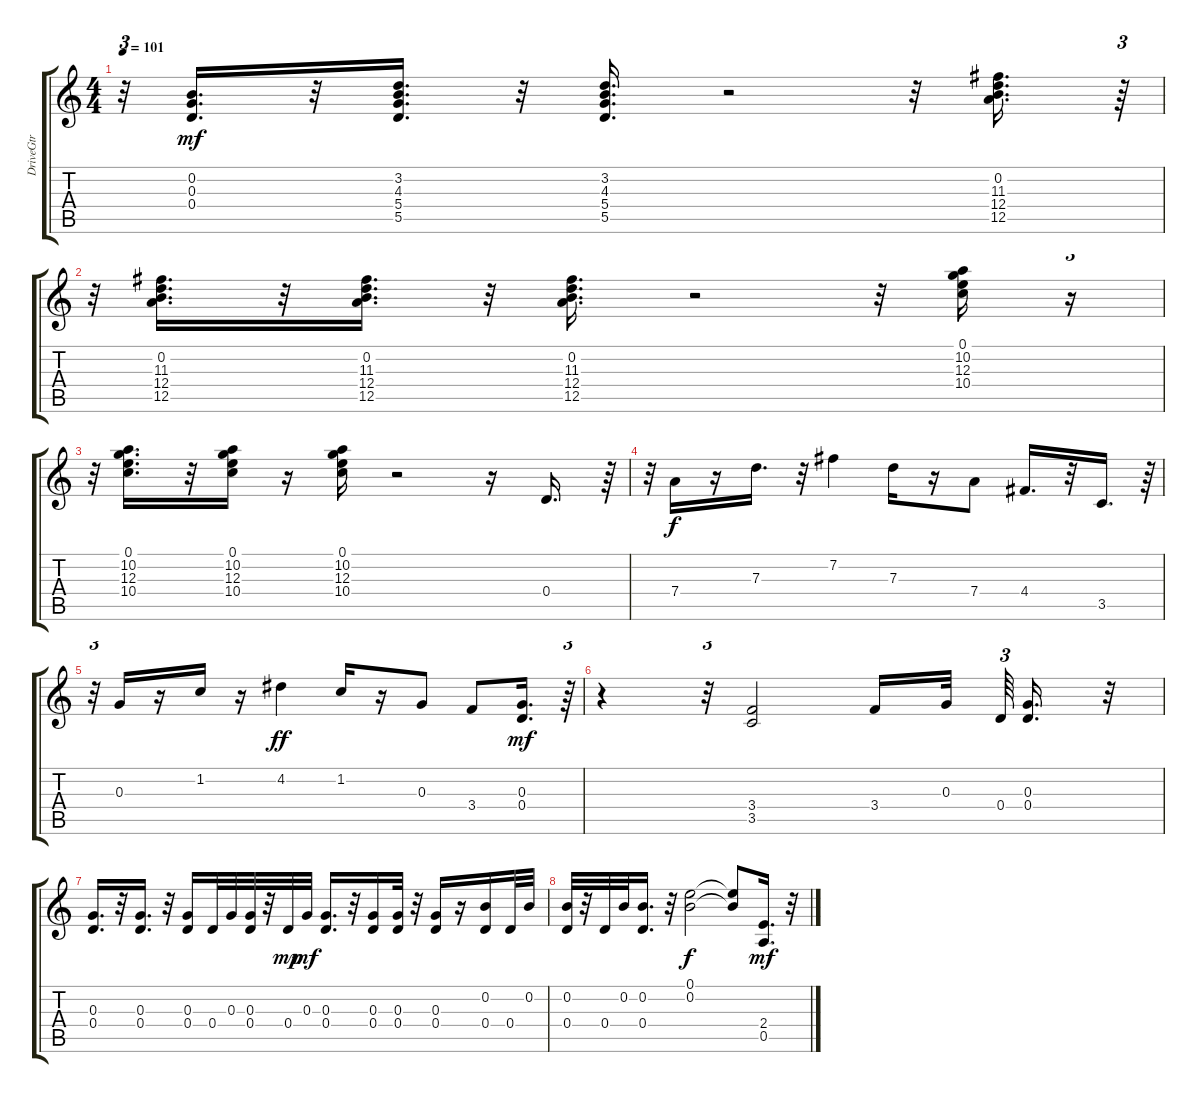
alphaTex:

\track ("DriveGtr" "DriveGtr") {instrument overdrivenguitar}
\staff {score tabs}
\tuning (E4 B3 G3 D3 A2 E2) {hide}
\ts (4 4)
\tempo 101
\clef g2
\ks c
r.32{tu (3 2) dy mf} (0.2 0.3 0.4).16{d} r.32 (3.2 4.3 5.4 5.5).16{d} r.32 (3.2 4.3 5.4 5.5).16{d} r.2 r.32 (0.2 11.3 12.4 12.5).16{d} r.64{tu (3 2)} |
r.32{tu (3 2)} (0.2 11.3 12.4 12.5).16{d} r.32 (0.2 11.3 12.4 12.5).16{d} r.32 (0.2 11.3 12.4 12.5).16{d} r.2 r.32 (0.1 10.2 12.3 10.4).16 r.16{tu (3 2)} |
r.32{tu (3 2)} (0.1 10.2 12.3 10.4).16{d} r.32 (0.1 10.2 12.3 10.4).16 r.16 (0.1 10.2 12.3 10.4).16 r.2 r.16 0.4.16{d} r.64{tu (3 2)} |
r.32{tu (3 2)} 7.4.16{dy f} r.16 7.3.16{d} r.32 7.2.4 7.3.16 r.16 7.4.8 4.4.16{d} r.32 3.5.16{d} r.64{tu (3 2)} |
r.32{tu (3 2)} 0.3.16 r.16 1.2.16 r.16 4.2.4{dy ff} 1.2.16 r.16 0.3.8 3.4.8 (0.3 0.4).16{d dy mf} r.64{tu (3 2)} |
r.4 r.32{tu (3 2)} (3.4 3.5).2 3.4.16 0.3.32 0.4.64{tu (3 2)} (0.3 0.4).16{d} r.32 |
(0.3 0.4).16{d} r.32 (0.3 0.4).16{d} r.32 (0.3 0.4).16 0.4.32 0.3.32 (0.3 0.4).32 r.32 0.4.32{dy mp} 0.3.32{dy mf} (0.3 0.4).16{d} r.32 (0.3 0.4).16 (0.3 0.4).32 r.32 (0.3 0.4).16 r.16 (0.2 0.4).16 0.4.32 0.2.32 |
(0.2 0.4).32 r.32 0.4.32 0.2.32 (0.2 0.4).16{d} r.32 (0.1 0.2).2{dy f} (0.1{t} 0.2{t}).8 (2.4 0.5).16{d dy mf} r.32
